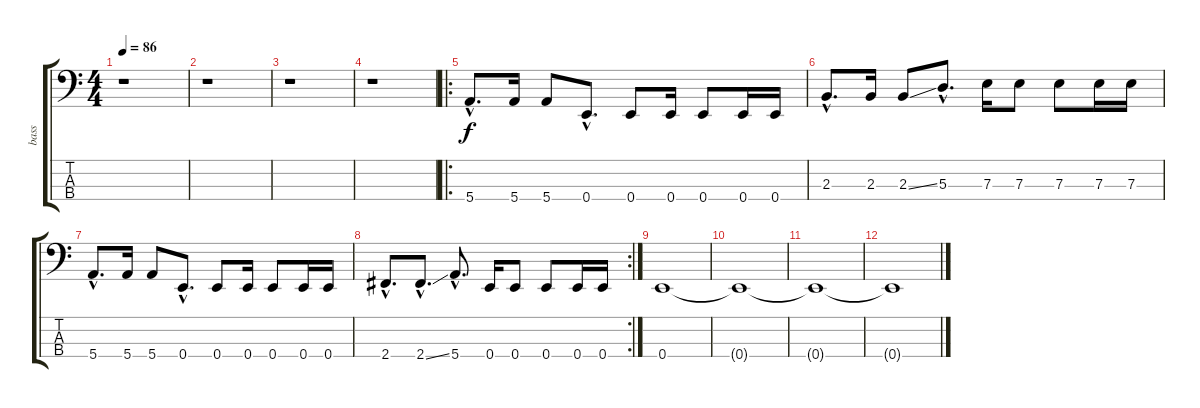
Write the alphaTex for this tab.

\track ("bass" "bass") {instrument electricbassfinger}
\staff {score tabs}
\tuning (G2 D2 A1 E1) {hide}
\ts (4 4)
\tempo 86
\clef f4
\ks c
r.1{dy f} |
r.1 |
r.1 |
r.1 |
\ro
5.4{hac}.8{d} 5.4.16 5.4.8 0.4{hac}.8{d} 0.4.8 0.4.16 0.4.8 0.4.16 0.4.16 |
2.3{hac}.8{d} 2.3.16 2.3{ss}.8 5.3{hac}.8{d} 7.3.16 7.3.8 7.3.8 7.3.16 7.3.16 |
5.4{hac}.8{d} 5.4.16 5.4.8 0.4{hac}.8{d} 0.4.8 0.4.16 0.4.8 0.4.16 0.4.16 |
\rc 2
2.4{hac}.8{d} 2.4{ss hac}.8{d} 5.4{hac}.8{d} 0.4.16 0.4.8 0.4.8 0.4.16 0.4.16 |
0.4.1 |
0.4{t}.1 |
0.4{t}.1 |
0.4{t}.1
